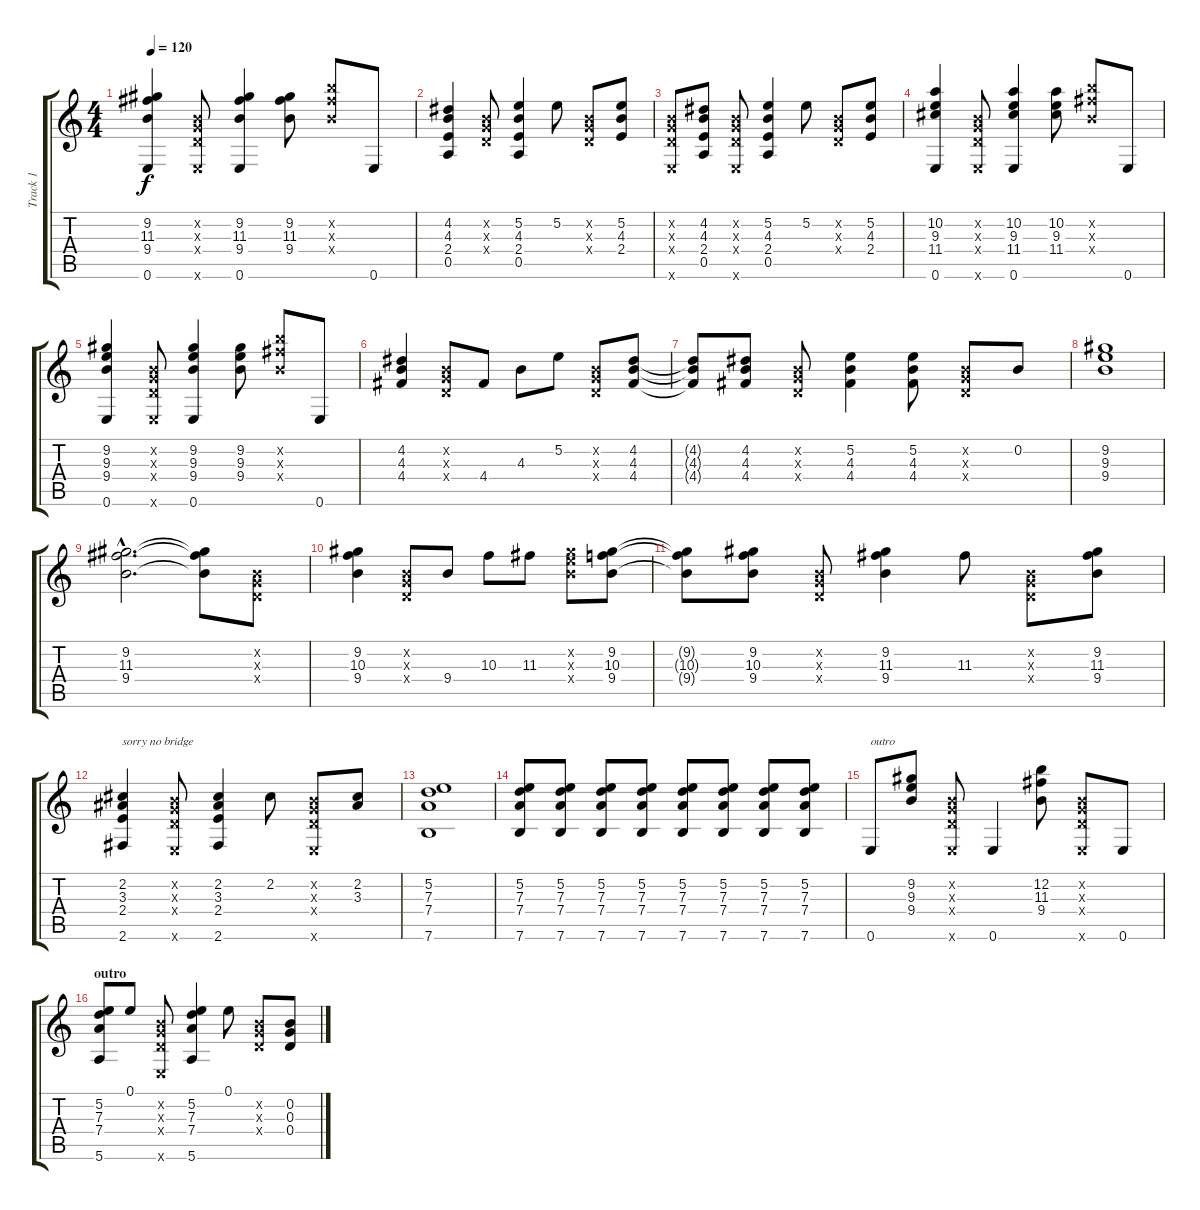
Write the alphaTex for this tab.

\track ("Track 1" "Track 1") {instrument acousticguitarnylon}
\staff {score tabs}
\tuning (E4 B3 G3 D3 A2 E2) {hide}
\ts (4 4)
\tempo 120
\clef g2
\ks c
(9.2 11.3 9.4 0.6).4{dy f} (0.2{x} 0.3{x} 0.4{x} 0.6{x}).8 (9.2 11.3 9.4 0.6).4 (9.2 11.3 9.4).8 (12.2{x} 11.3{x} 9.4{x}).8 0.6.8 |
(4.2 4.3 2.4 0.5).4 (0.2{x} 0.3{x} 0.4{x}).8 (5.2 4.3 2.4 0.5).4 5.2.8 (0.2{x} 0.3{x} 0.4{x}).8 (5.2 4.3 2.4).8 |
(0.2{x} 0.3{x} 0.4{x} 0.6{x}).8 (4.2 4.3 2.4 0.5).8 (0.2{x} 0.3{x} 0.4{x} 0.6{x}).8 (5.2 4.3 2.4 0.5).4 5.2.8 (0.2{x} 0.3{x} 0.4{x}).8 (5.2 4.3 2.4).8 |
(10.2 9.3 11.4 0.6).4 (0.2{x} 0.3{x} 0.4{x} 0.6{x}).8 (10.2 9.3 11.4 0.6).4 (10.2 9.3 11.4).8 (12.2{x} 11.3{x} 9.4{x}).8 0.6.8 |
(9.2 9.3 9.4 0.6).4 (0.2{x} 0.3{x} 0.4{x} 0.6{x}).8 (9.2 9.3 9.4 0.6).4 (9.2 9.3 9.4).8 (12.2{x} 11.3{x} 9.4{x}).8 0.6.8 |
(4.2 4.3 4.4).4 (0.2{x} 0.3{x} 0.4{x}).8 4.4.8 4.3.8 5.2.8 (0.2{x} 0.3{x} 0.4{x}).8 (4.2 4.3 4.4).8 |
(4.2{t} 4.3{t} 4.4{t}).8 (4.2 4.3 4.4).8 (0.2{x} 0.3{x} 0.4{x}).8 (5.2 4.3 4.4).4 (5.2 4.3 4.4).8 (0.2{x} 0.3{x} 0.4{x}).8 0.2.8 |
(9.2 9.3 9.4).1 |
(9.2{hac} 11.3{hac} 9.4{hac}).2{d} (9.2{t} 11.3{t} 9.4{t}).8 (0.2{x} 0.3{x} 0.4{x}).8 |
(9.2 10.3 9.4).4 (0.2{x} 0.3{x} 0.4{x}).8 9.4.8 10.3.8 11.3.8 (9.2{x} 9.3{x} 9.4{x}).8 (9.2 10.3 9.4).8 |
(9.2{t} 10.3{t} 9.4{t}).8 (9.2 10.3 9.4).8 (0.2{x} 0.3{x} 0.4{x}).8 (9.2 11.3 9.4).4 11.3.8 (0.2{x} 0.3{x} 0.4{x}).8 (9.2 11.3 9.4).8 |
(2.2 3.3 2.4 2.6).4{txt "sorry no bridge"} (0.2{x} 0.3{x} 0.4{x} 0.6{x}).8 (2.2 3.3 2.4 2.6).4 2.2.8 (0.2{x} 0.3{x} 0.4{x} 0.6{x}).8 (2.2 3.3).8 |
(5.2 7.3 7.4 7.6).1 |
(5.2 7.3 7.4 7.6).8{volume 0} (5.2 7.3 7.4 7.6).8{volume 16} (5.2 7.3 7.4 7.6).8 (5.2 7.3 7.4 7.6).8 (5.2 7.3 7.4 7.6).8 (5.2 7.3 7.4 7.6).8 (5.2 7.3 7.4 7.6).8 (5.2 7.3 7.4 7.6).8 |
0.6.8{txt "outro" volume 0} (9.2 9.3 9.4).8 (0.2{x} 0.3{x} 0.4{x} 0.6{x}).8 0.6.4 (12.2 11.3 9.4).8 (0.2{x} 0.3{x} 0.4{x} 0.6{x}).8 0.6.8 |
\section ("" "outro")
(5.2 7.3 7.4 5.6).8 0.1.8 (0.2{x} 0.3{x} 0.4{x} 0.6{x}).8 (5.2 7.3 7.4 5.6).4 0.1.8 (0.2{x} 0.3{x} 0.4{x}).8 (0.2 0.3 0.4).8
